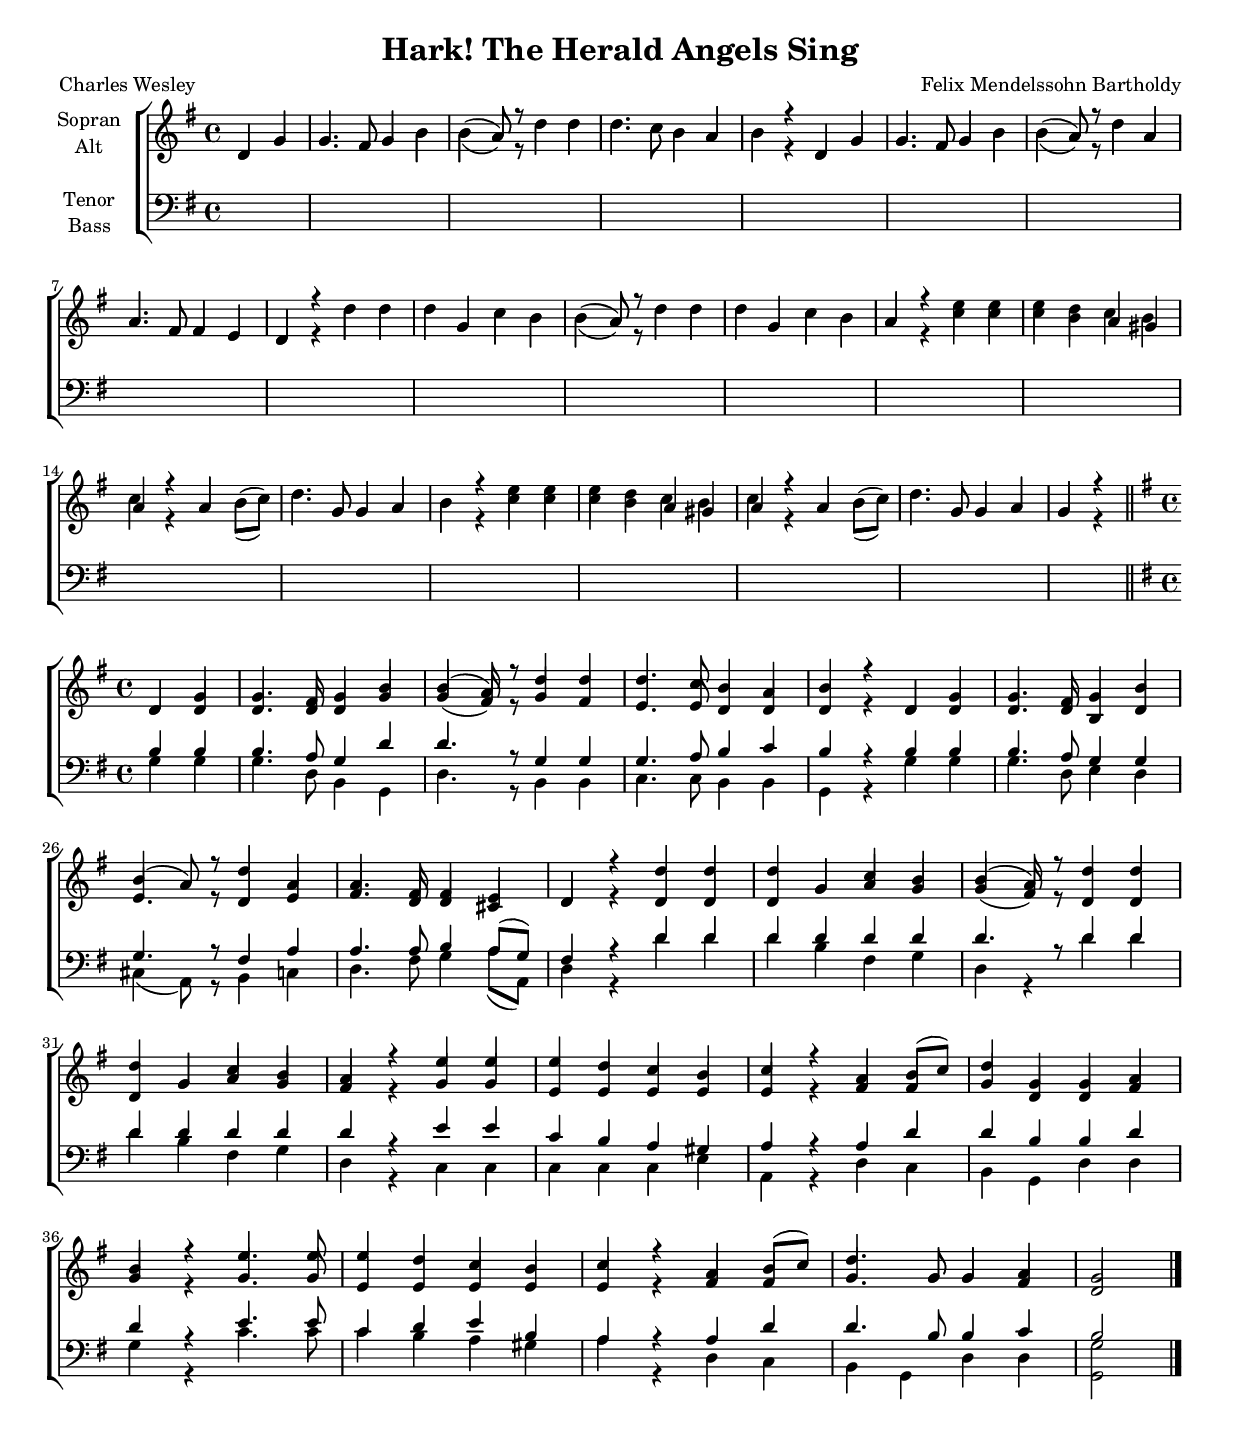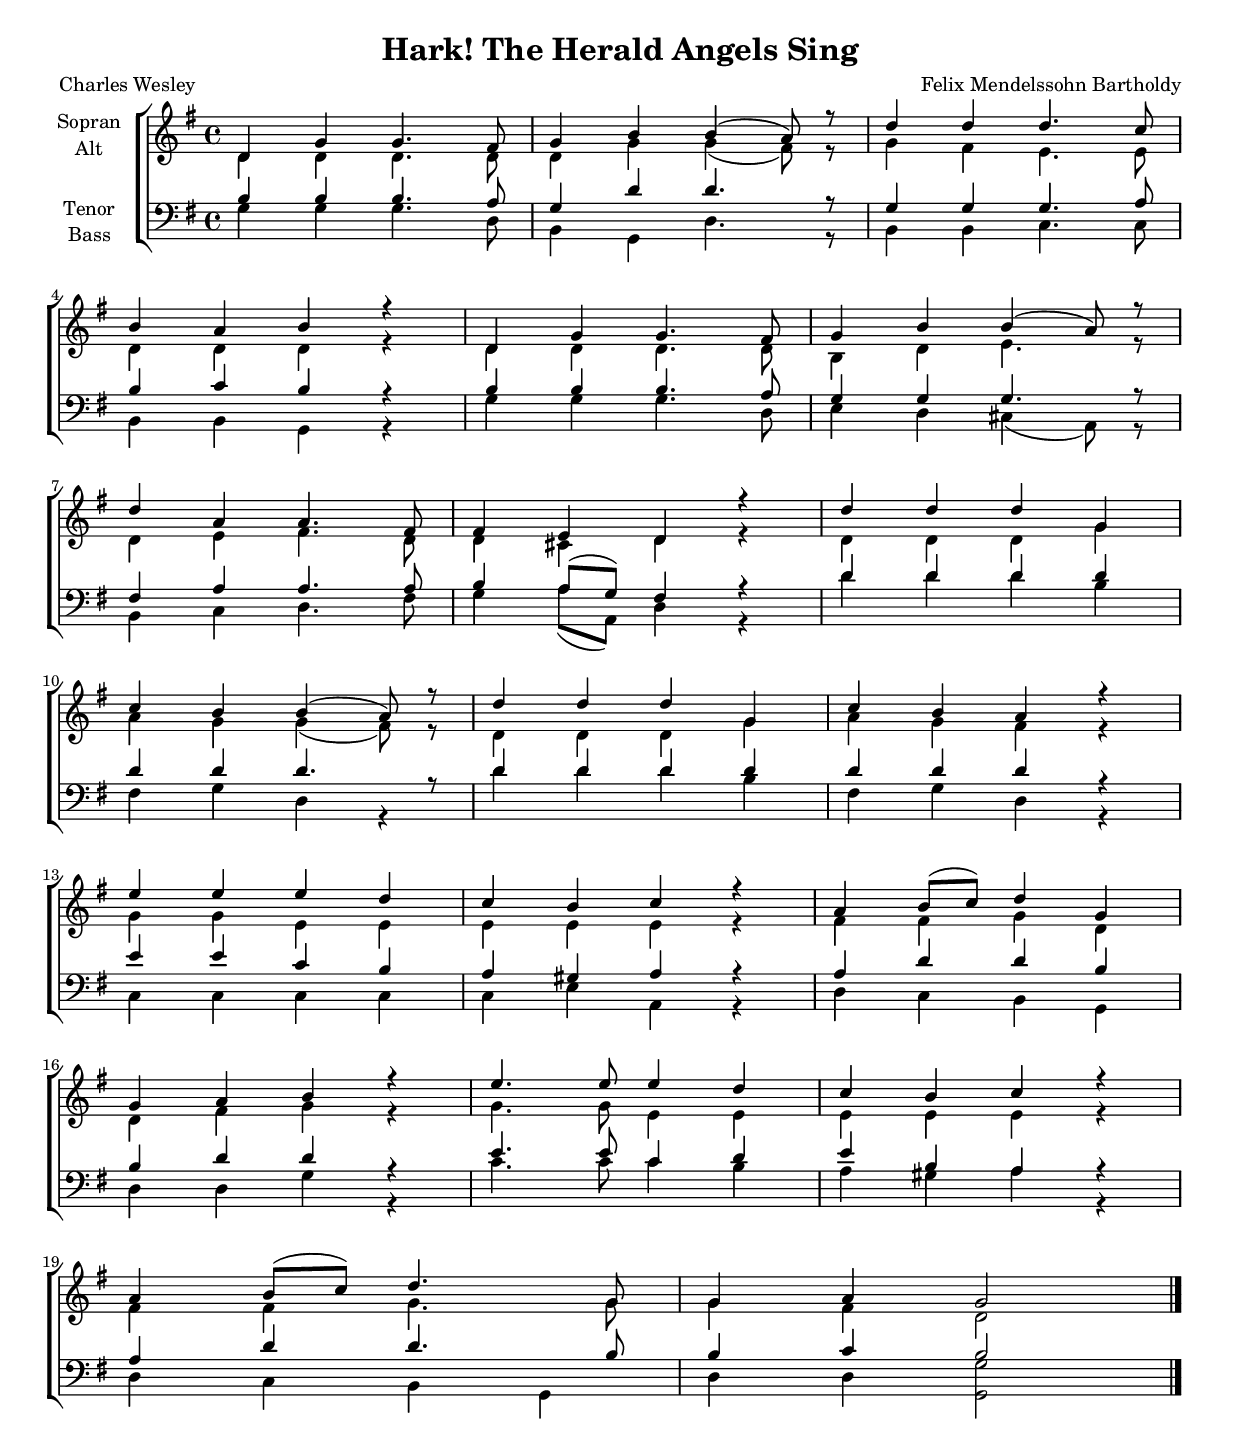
\version "2.13.39"

#(set-global-staff-size 17)

\header {
  title = "Hark! The Herald Angels Sing"
  composer = "Felix Mendelssohn Bartholdy"
  poet = "Charles Wesley"
}

\paper {
  #(set-paper-size "a4")
  system-count = #7
}

global = {
  \key g \major
  \time 4/4
  
}

toene = \absolute {
  \global
  g2
  b2
  d'2
  d'2
}

sopranoA = \relative c' {
  \partial 2
  \global
  \stemNeutral
  d4 g
  
  g4. fis8 g4 b
  b( a8) r d4 d
  d4. c8 b4 a
  b4 r d, g
  
  g4. fis8 g4 b 
  b( a8) r d4 a \break
  a4. fis8 fis4 e 
  d r d' d
  
  d g, c b
  b( a8) r d4 d
  d g, c b
  a4 r e' e
  e d c b
  
  c r a b8( c)
  d4. g,8 g4 a
  b r e e
  e d c b
  
  c r a b8( c)
  d4. g,8 g4 a
  g r \bar "||" \break \stemUp 
}

sopranoB = \relative c' {
  
  d4 g
  
  g4. fis8 g4 b
  b( a8) r d4 d
  d4. c8 b4 a
  b4 r d, g
  
  g4. fis8 g4 b
  b( a8) r d4 a
  a4. fis8 fis4 e 
  d r d' d
  
  d g, c b
  b( a8) r d4 d
  d g, c b
  a4 r e' e
  e d c b
  
  c r a b8( c)
  d4 g, g a
  b r e4. e8
  e4 d c b
  
  c r a b8( c)
  d4. g,8 g4 a
  g2 \bar "|." 
  
}

skip_beginning = \relative c' {
  \global
  s2 s1*19 s2
}

altoA = \relative c' {
  \partial 2
  \global
  \stemNeutral
  d4 g
  
  g4. fis8 g4 b
  b( a8) r d4 d
  d4. c8 b4 a
  b4 r d, g
  
  g4. fis8 g4 b 
  b( a8) r d4 a \break
  a4. fis8 fis4 e 
  d r d' d
  
  d g, c b
  b( a8) r d4 d
  d g, c b
  a4 r c c
  c b a gis
  
  a r a b8( c)
  d4. g,8 g4 a
  b r c c
  c b a gis
  
  a r a b8( c)
  d4. g,8 g4 a
  g r \bar "||" \break \stemUp 
}

altoB = \relative c' {
  \global
  d4 d
  
  d4. d8 d4 g
  g(fis8) r g4 fis4
  e4. e8 d4 d
  d r d d
  
  d4. d8 b4 d
  e4. r8 d4 e
  fis4. d8 d4 cis
  d r d d
  d g a g
  
  g( fis8) r d4 d
  d g a g
  fis r g g
  e e e e
  e r fis fis
  
  g d d fis
  g r g4. g8
  e4 e e e
  e r fis fis
  
  g4. g8 g4 fis
  d2
  
  
}

tenor = \relative c' {
  \global
  b4 b
  
  b4. a8 g4 d'
  d4. r8 g,4 g
  g4. a8 b4 c
  b r b b
  
  b4. a8 g4 g
  g4. r8 fis4 a
  a4. a8 b4 a8( g)
  fis4 r d' d
  
  d d d d
  d4. r8 d4 d
  d d d d
  d r e e
  
  c b a gis
  a r a d
  d b b d
  d r e4. e8
  
  c4 d e b
  a r a d
  d4. b8 b4 c
  b2
  
  
}

bass = \relative c' {
  \global
  g4 g
  
  g4. d8 b4 g
  d'4. r8 b4 b
  c4. c8 b4 b
  g r g' g
  
  g4. d8 e4 d
  cis( a8) r b4 c
  d4. fis8 g4 a8( a,)
  d4 r d' d
  
  d b fis g
  d r d' d
  d b fis g
  d r c c
  
  c c c e
  a, r d c
  b g d' d
  g r c4. c8
  
  c4 b a gis
  a r d, c
  b g d' d
  <g, g'>2
}

verse = \lyricmode {
  Hark! The he -- rald an -- gels sing, glo -- ry to the new -- born king.
  Peace on earth and mer -- cy mild, God and sin -- ners re -- con -- siled.
  
  Joy -- ful all ye na -- tions rise, join the tri -- umph of the skies,
  with th'an -- ge -- lic host pro -- claim: Christ is born in Beth -- le -- hem.
  Hark! The he -- rald an -- gels sing, glo -- ry to the new -- born king.
  
  Christ, by high -- est heav'n a -- dored, Christ, the e -- ver -- las -- ting lord.
  Late in time be -- hold Him come, off -- spring of a vir -- gin's womb.
  
  Veil'd in flesh the God -- head he, Hail, th'in -- car -- nate De -- i -- ty
  pleased as man with man ap -- pear, Je -- sus our Im -- ma -- nuel here.
  Hark! The he -- rald an -- gels sing, glo -- ry to the new -- born king.
}

choirPart = \new ChoirStaff <<
  \new Staff = "sa" \with {
    instrumentName = \markup \center-column { "Sopran" "Alt" }
  } <<
    \new Voice = "soprano" { \voiceOne \sopranoA \sopranoB }
    \new Voice = "alto" { \voiceTwo \altoA \altoB }
  >>
  \new Staff = "tb" \with {
    instrumentName = \markup \center-column { "Tenor" "Bass" }
  } <<
    \clef bass
    \new Voice = "tenor" { \voiceOne \skip_beginning \tenor }
    \new Voice = "bass" { \voiceTwo \skip_beginning \bass }
  >>
>>

miditempo = 100

\score {
  <<
    \choirPart
  >>
  \layout { }
  \midi {
    \tempo 4 = \miditempo
  }
}

\book {
  \bookOutputSuffix "Toene"
  \score {
    <<
      \new Staff
      \new Voice {
        \toene
      }
    >>
    \midi { \tempo 4 = \miditempo }
  }
}

tuttiPart = \new ChoirStaff <<
  \new Staff = "sa" \with {
    instrumentName = \markup \center-column { "Sopran" "Alt" }
  } <<
    \new Voice = "soprano" { \voiceOne \sopranoB }
    \new Voice = "alto" { \voiceTwo \altoB }
  >>
  \new Staff = "tb" \with {
    instrumentName = \markup \center-column { "Tenor" "Bass" }
  } <<
    \clef bass
    \new Voice = "tenor" { \voiceOne \tenor }
    \new Voice = "bass" { \voiceTwo \bass }
  >>
>>

\book {
  \bookOutputSuffix "Tutti"
  \score {
    <<
    \tuttiPart
  >>
  \layout { }
  \midi {
    \tempo 4 = \miditempo
  }
  }
}

\book {
  \bookOutputSuffix "Sopran"
  \score {
    <<
      \new Staff
      \new Voice {
        \sopranoA \sopranoB
      }
    >>
    \midi { \tempo 4 = \miditempo }
  }
}

\book {
  \bookOutputSuffix "Alt"
  \score {
    <<
      \new Staff
      \new Voice {
        \altoA \altoB
      }
    >>
    \midi { \tempo 4 = \miditempo }
  }
}

\book {
  \bookOutputSuffix "Tenor"
  \score {
    <<
      \new Staff
      \new Voice {
        \tenor
      }
    >>
    \midi { \tempo 4 = \miditempo }
  }
}

\book {
  \bookOutputSuffix "Bass"
  \score {
    <<
      \new Staff
      \new Voice {
        \bass
      }
    >>
    \midi { \tempo 4 = \miditempo }
  }
}


